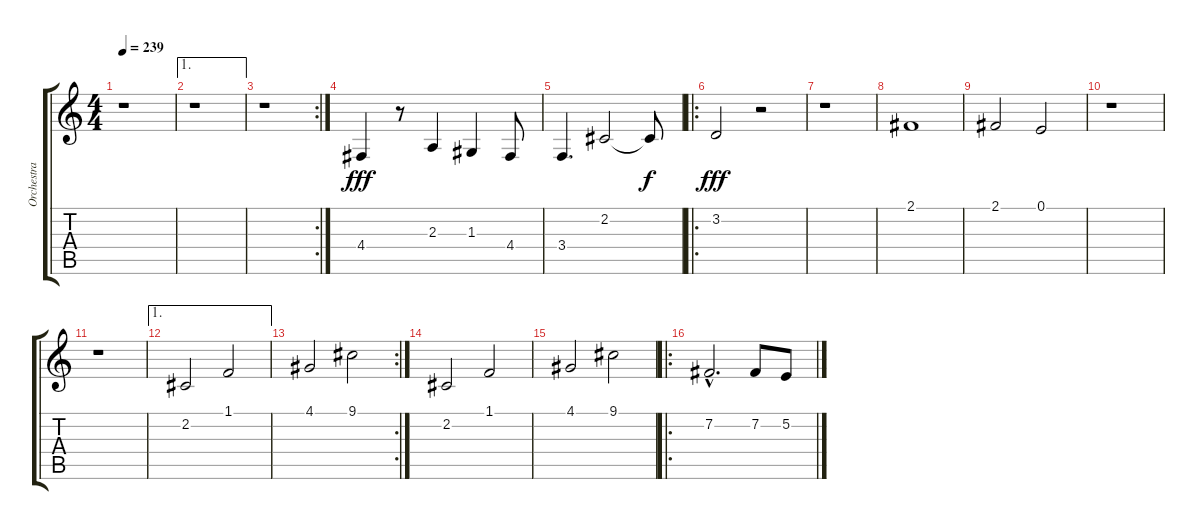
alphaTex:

\track ("Orchestra Hit" "Orchestra ") {instrument orchestrahit}
\staff {score tabs}
\tuning (E4 B3 G3 D3 A2 E2) {hide}
\ts (4 4)
\tempo 239
\clef g2
\ks c
r.1{dy fff} |
\ae 1
r.1 |
\rc 2
r.1 |
4.4.4 r.8 2.3.4 1.3.4 4.4.8 |
3.4.4{d} 2.2.2 2.2{t}.8{dy f} |
\ro
3.2.2{dy fff} r.2 |
r.1 |
2.1.1 |
2.1.2 0.1.2 |
r.1 |
r.1 |
\ae 1
2.2.2 1.1.2 |
\rc 2
4.1.2 9.1.2 |
2.2.2 1.1.2 |
4.1.2 9.1.2 |
\ro
7.2{hac}.2{d} 7.2.8 5.2.8
